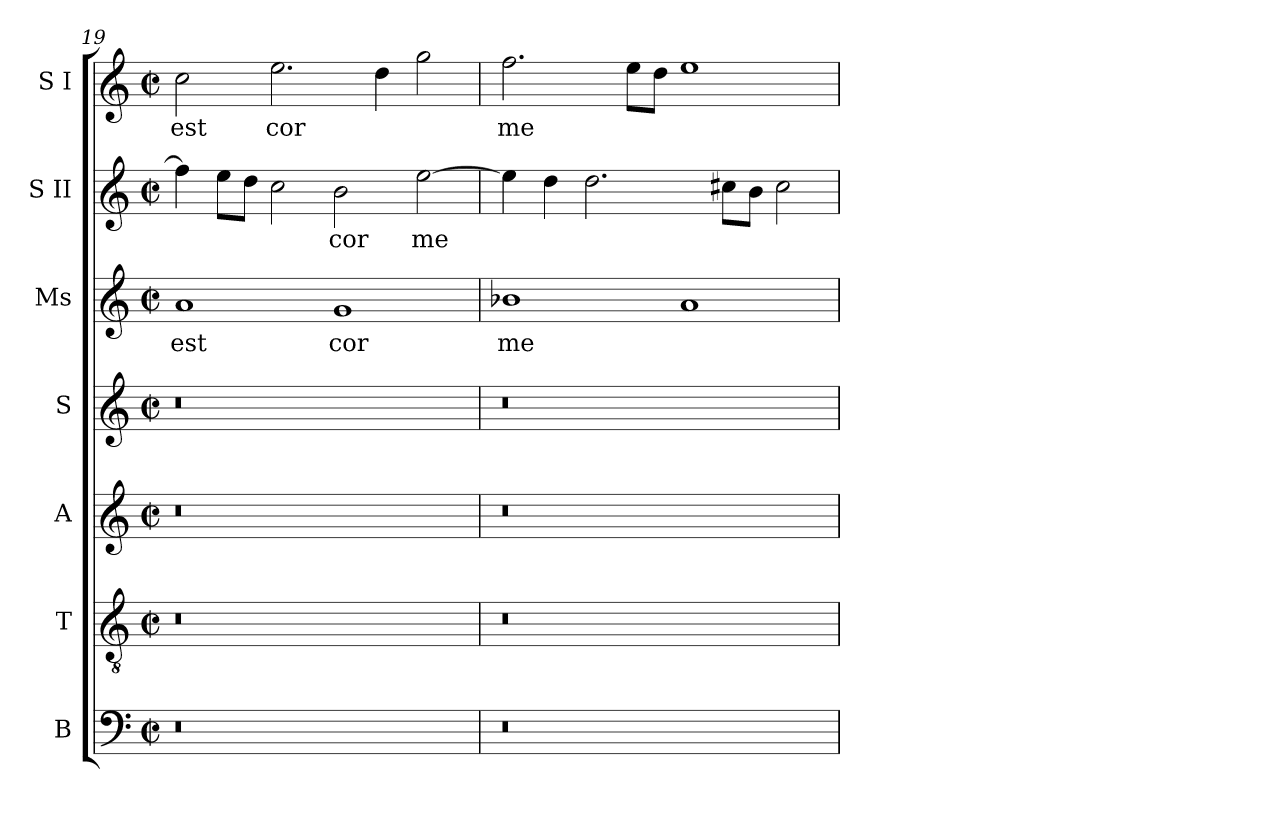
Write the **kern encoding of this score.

**kern	**kern	**kern	**kern	**kern	**text	**kern	**text	**kern	**text
*part7	*part6	*part5	*part4	*part3	*part3	*part2	*part2	*part1	*part1
*staff7	*staff6	*staff5	*staff4	*staff3	*staff3	*staff2	*staff2	*staff1	*staff1
*I"B	*I"T	*I"A	*I"S	*I"Ms	*	*I"S II	*	*I"S I	*
!!LO:LB:g=z
*clefF4	*clefGv2	*clefG2	*clefG2	*clefG2	*	*clefG2	*	*clefG2	*
*M2/2	*M2/2	*M2/2	*M2/2	*M2/2	*	*M2/2	*	*M2/2	*
*met(c|)	*met(c|)	*met(c|)	*met(c|)	*met(c|)	*	*met(c|)	*	*met(c|)	*
=19	=19	=19	=19	=19	=19	=19	=19	=19	=19
!	!	!	!	!	!LO:LY:b:cj	!	!	!	!LO:LY:b:cj
0r	0r	0r	0r	1a	est	4ff\]	.	2cc\	est
.	.	.	.	.	.	8ee\L	.	.	.
.	.	.	.	.	.	8dd\J	.	.	.
!	!	!	!	!	!	!	!	!	!LO:LY:b
.	.	.	.	.	.	2cc\	.	2.ee\	cor
!	!	!	!	!	!LO:LY:b:cj	!	!LO:LY:b:cj	!	!
.	.	.	.	1g	cor	2b\	cor	.	.
.	.	.	.	.	.	.	.	4dd\	.
!	!	!	!	!	!	!	!LO:LY:b	!	!
.	.	.	.	.	.	[>2ee\	me	2gg\	.
=20	=20	=20	=20	=20	=20	=20	=20	=20	=20
!	!	!	!	!	!LO:LY:b:cj	!	!	!	!LO:LY:b
0r	0r	0r	0r	1b-X	me	4ee\]	.	2.ff\	me
.	.	.	.	.	.	4dd\	.	.	.
.	.	.	.	.	.	2.dd\	.	.	.
.	.	.	.	.	.	.	.	8ee\L	.
.	.	.	.	.	.	.	.	8dd\J	.
.	.	.	.	1a	.	.	.	1ee	.
.	.	.	.	.	.	8cc#\L	.	.	.
.	.	.	.	.	.	8b\J	.	.	.
.	.	.	.	.	.	2cc#\	.	.	.
=	=	=	=	=	=	=	=	=	=
*-	*-	*-	*-	*-	*-	*-	*-	*-	*-
